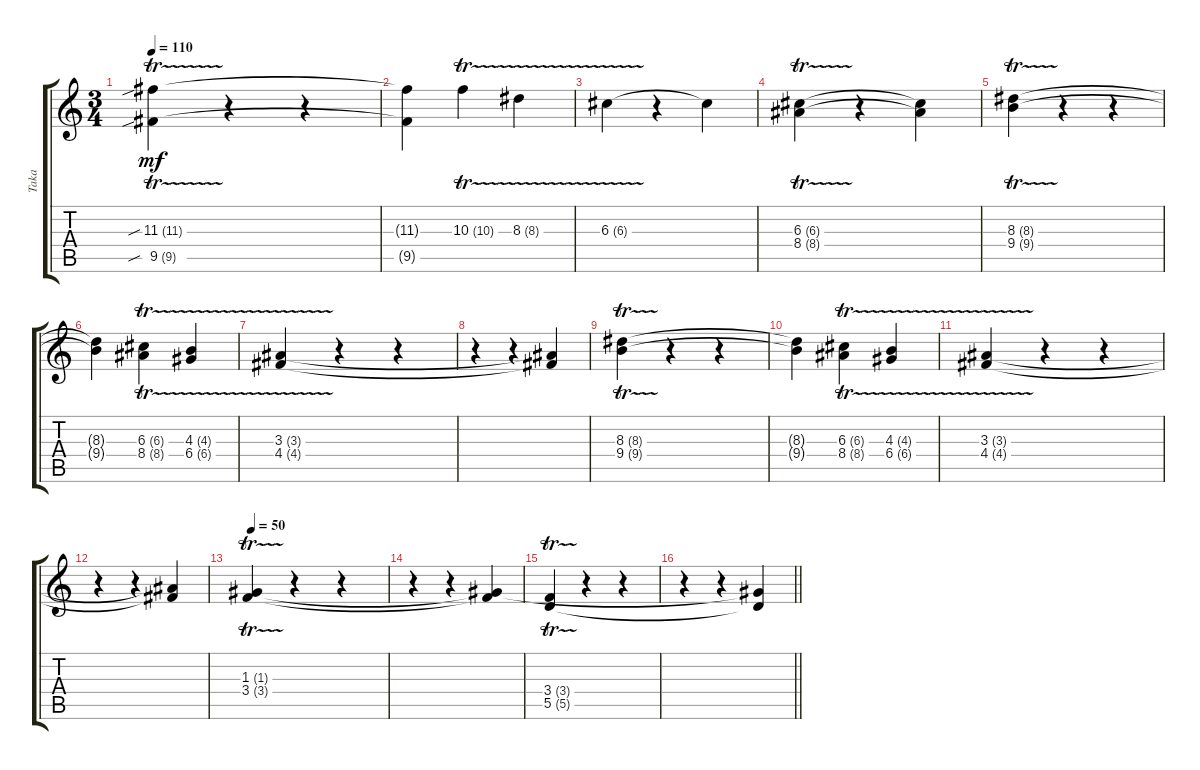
\track ("Taka" "Taka") {instrument electricguitarjazz}
\staff {score tabs}
\tuning (E4 B3 G3 D3 A2 E2) {hide}
\ts (3 4)
\tempo 110
\clef g2
\ks c
(11.3{tr (11 16) sib} 9.5{tr (9 16) sib}).4{dy mf} r.4 r.4 |
(11.3{t} 9.5{t}).4 10.3{tr (10 16)}.4 8.3{tr (8 16)}.4 |
6.3{tr (6 16)}.4 r.4 6.3{t}.4 |
(6.3{tr (6 16)} 8.4{tr (8 16)}).4 r.4 (6.3{t} 8.4{t}).4 |
(8.3{tr (8 16)} 9.4{tr (9 16)}).4 r.4 r.4 |
(8.3{t} 9.4{t}).4 (6.3{tr (6 16)} 8.4{tr (8 16)}).4 (4.3{tr (4 16)} 6.4{tr (6 16)}).4 |
(3.3{tr (3 16)} 4.4{tr (4 16)}).4 r.4 r.4 |
r.4 r.4 (3.3{t} 4.4{t}).4 |
(8.3{tr (8 16)} 9.4{tr (9 16)}).4 r.4 r.4 |
(8.3{t} 9.4{t}).4 (6.3{tr (6 16)} 8.4{tr (8 16)}).4 (4.3{tr (4 16)} 6.4{tr (6 16)}).4 |
(3.3{tr (3 16)} 4.4{tr (4 16)}).4 r.4 r.4 |
r.4 r.4 (3.3{t} 4.4{t}).4 |
\tempo 50
(1.3{tr (1 16)} 3.4{tr (3 16)}).4 r.4 r.4 |
r.4 r.4 (1.3{t} 3.4{t}).4 |
(3.4{tr (3 16)} 5.5{tr (5 16)}).4 r.4 r.4 |
\barLineRight lightlight
r.4 r.4 (1.3{t} 5.5{t}).4
